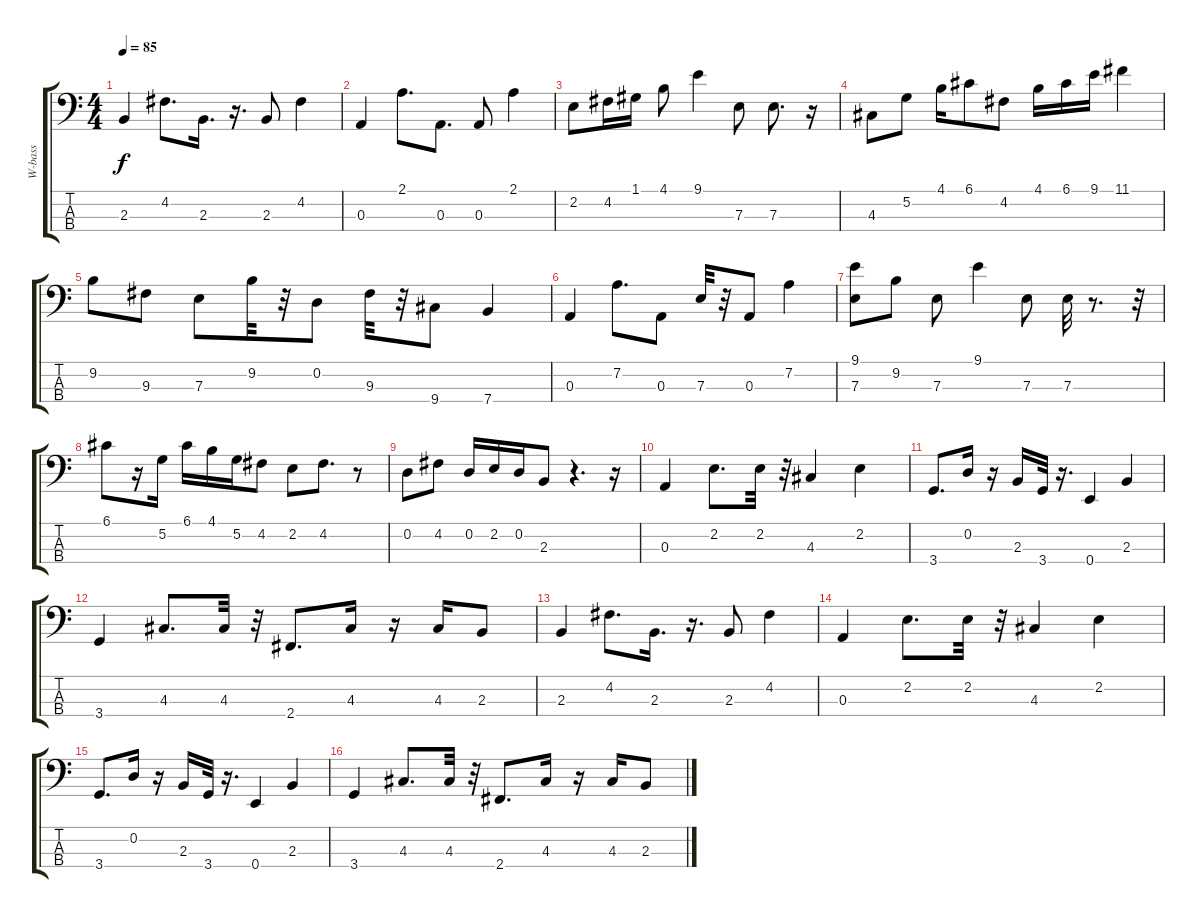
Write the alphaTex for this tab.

\track ("W-bass" "W-bass") {instrument electricbassfinger}
\staff {score tabs}
\tuning (G2 D2 A1 E1) {hide}
\ts (4 4)
\tempo 85
\clef f4
\ks c
2.3.4{dy f} 4.2.8{d} 2.3.16{d} r.16{d} 2.3.8 4.2.4 |
0.3.4 2.1.8{d} 0.3.8{d} 0.3.8 2.1.4 |
2.2.8 4.2.16 1.1.16 4.1.8 9.1.4 7.3.8 7.3.8{d} r.16 |
4.3.8 5.2.8 4.1.16 6.1.8 4.2.8 4.1.16 6.1.16 9.1.16 11.1.4 |
9.2.8 9.3.8 7.3.8 9.2.32 r.32 0.2.8 9.3.32 r.32 9.4.8 7.4.4 |
0.3.4 7.2.8{d} 0.3.8 7.3.32 r.32 0.3.8 7.2.4 |
(9.1 7.3).8 9.2.8 7.3.8 9.1.4 7.3.8 7.3.32 r.8{d} r.32 |
6.1.8 r.16 5.2.16 6.1.16 4.1.16 5.2.16 4.2.8 2.2.8 4.2.8{d} r.8 |
0.2.8 4.2.8 0.2.16 2.2.16 0.2.16 2.3.8 r.4{d} r.16 |
0.3.4 2.2.8{d} 2.2.32 r.32 4.3.4 2.2.4 |
3.4.8{d} 0.2.16 r.16 2.3.16 3.4.32 r.16{d} 0.4.4 2.3.4 |
3.4.4 4.3.8{d} 4.3.32 r.32 2.4.8{d} 4.3.16 r.16 4.3.16 2.3.8 |
2.3.4 4.2.8{d} 2.3.16{d} r.16{d} 2.3.8 4.2.4 |
0.3.4 2.2.8{d} 2.2.32 r.32 4.3.4 2.2.4 |
3.4.8{d} 0.2.16 r.16 2.3.16 3.4.32 r.16{d} 0.4.4 2.3.4 |
3.4.4 4.3.8{d} 4.3.32 r.32 2.4.8{d} 4.3.16 r.16 4.3.16 2.3.8
